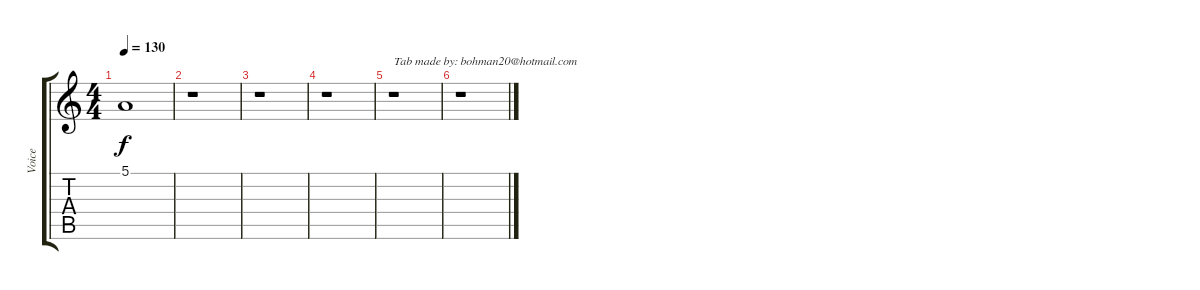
\track ("Voice" "Voice") {instrument violin}
\staff {score tabs}
\tuning (E4 B3 G3 D3 A2 E2) {hide}
\ts (4 4)
\tempo 130
\clef g2
\ks c
5.1{t}.1{dy f} |
r.1 |
r.1 |
r.1 |
r.1{txt "Tab made by: bohman20@hotmail.com"} |
r.1
